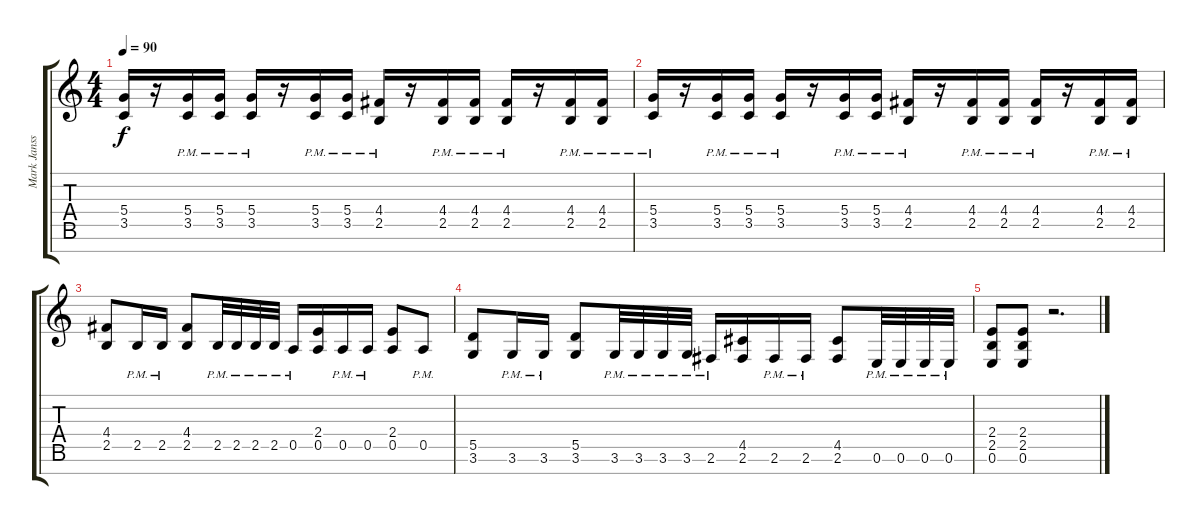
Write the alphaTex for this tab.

\track ("Mark Janssen" "Mark Janss") {instrument distortionguitar}
\staff {score tabs}
\tuning (E4 B3 G3 D3 A2 E2 B1) {hide}
\ts (4 4)
\tempo 90
\clef g2
\ks c
(5.4 3.5).16{dy f} r.16 (5.4{pm} 3.5{pm}).16 (5.4{pm} 3.5{pm}).16 (5.4{pm} 3.5{pm}).16 r.16 (5.4{pm} 3.5{pm}).16 (5.4{pm} 3.5{pm}).16 (4.4{pm} 2.5{pm}).16 r.16 (4.4{pm} 2.5{pm}).16 (4.4{pm} 2.5{pm}).16 (4.4{pm} 2.5{pm}).16 r.16 (4.4{pm} 2.5{pm}).16 (4.4{pm} 2.5{pm}).16 |
(5.4{pm} 3.5{pm}).16 r.16 (5.4{pm} 3.5{pm}).16 (5.4{pm} 3.5{pm}).16 (5.4{pm} 3.5{pm}).16 r.16 (5.4{pm} 3.5{pm}).16 (5.4{pm} 3.5{pm}).16 (4.4{pm} 2.5{pm}).16 r.16 (4.4{pm} 2.5{pm}).16 (4.4{pm} 2.5{pm}).16 (4.4{pm} 2.5{pm}).16 r.16 (4.4{pm} 2.5{pm}).16 (4.4{pm} 2.5{pm}).16 |
(4.4 2.5).8 2.5{pm}.16 2.5{pm}.16 (4.4 2.5).8 2.5{pm}.32 2.5{pm}.32 2.5{pm}.32 2.5{pm}.32 0.5{pm}.16 (2.4 0.5).16 0.5{pm}.16 0.5{pm}.16 (2.4 0.5).8 0.5{pm}.8 |
(5.5 3.6).8 3.6{pm}.16 3.6{pm}.16 (5.5 3.6).8 3.6{pm}.32 3.6{pm}.32 3.6{pm}.32 3.6{pm}.32 2.6{pm}.16 (4.5 2.6).16 2.6{pm}.16 2.6{pm}.16 (4.5 2.6).8 0.6{pm}.32 0.6{pm}.32 0.6{pm}.32 0.6{pm}.32 |
(2.4 2.5 0.6).8 (2.4 2.5 0.6).8 r.2{d}
